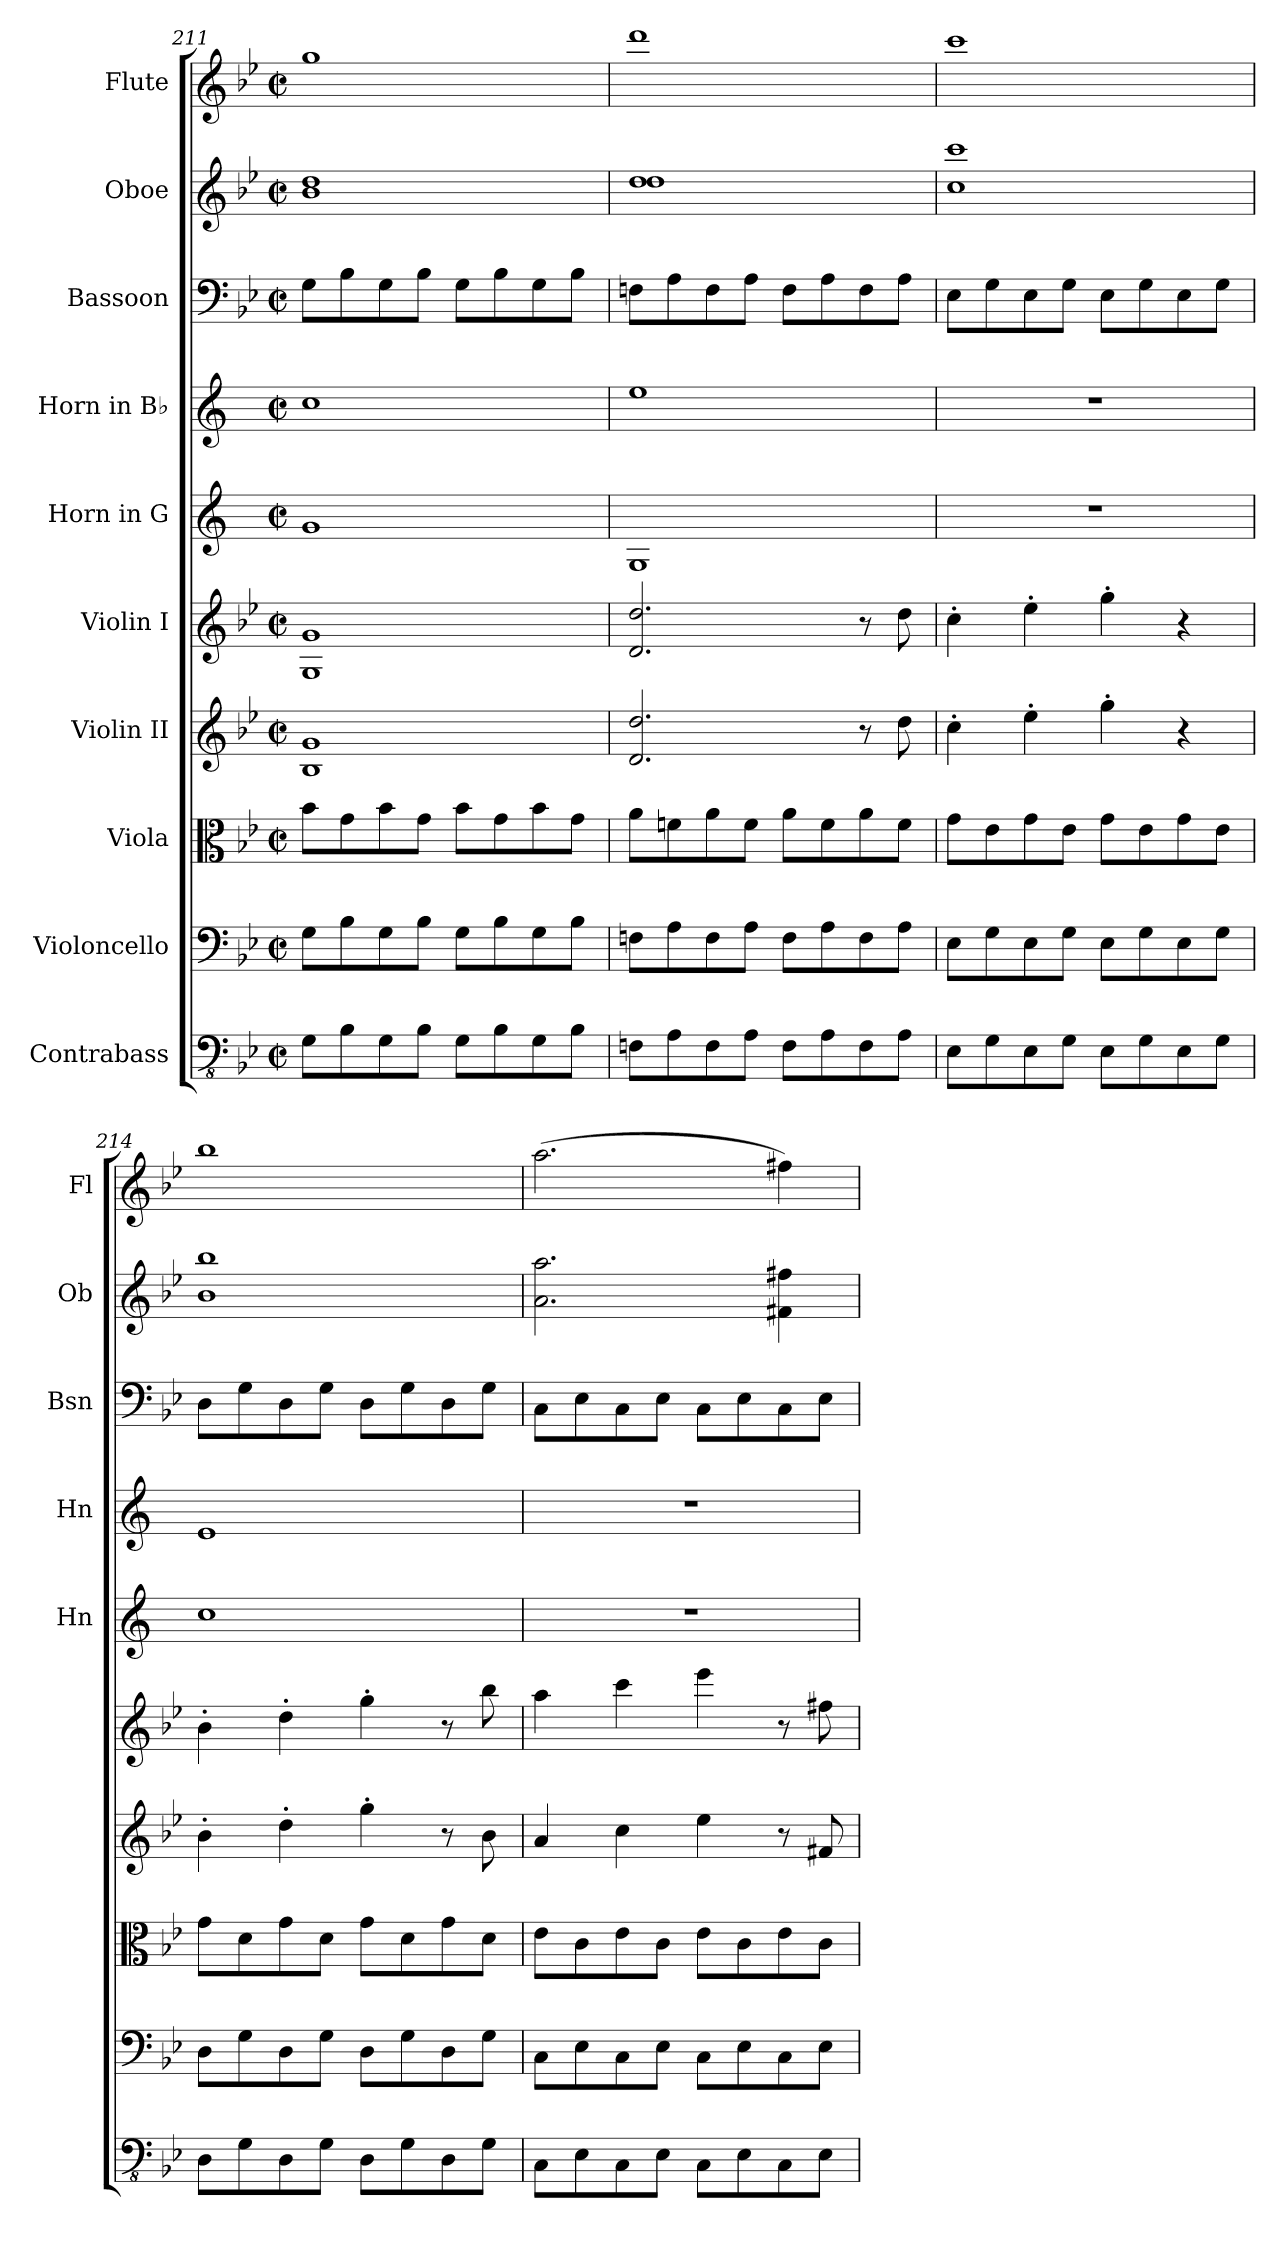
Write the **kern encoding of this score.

**kern	**kern	**kern	**kern	**kern	**kern	**kern	**kern	**kern	**kern
*part10	*part9	*part8	*part7	*part6	*part5	*part4	*part3	*part2	*part1
*staff10	*staff9	*staff8	*staff7	*staff6	*staff5	*staff4	*staff3	*staff2	*staff1
*I"Contrabass	*I"Violoncello	*I"Viola	*I"Violin II	*I"Violin I	*I"Horn in G	*I"Horn in B♭	*I"Bassoon	*I"Oboe	*I"Flute
*	*	*	*	*	*I'Hn	*I'Hn	*I'Bsn	*I'Ob	*I'Fl
*clefFv4	*clefF4	*clefC3	*clefG2	*clefG2	*clefG2	*clefG2	*clefF4	*clefG2	*clefG2
*	*	*	*	*	*ITrd3c5	*ITrd1c2	*	*	*
*k[b-e-]	*k[b-e-]	*k[b-e-]	*k[b-e-]	*k[b-e-]	*k[f#]	*k[b-e-]	*k[b-e-]	*k[b-e-]	*k[b-e-]
*M2/2	*M2/2	*M2/2	*M2/2	*M2/2	*M2/2	*M2/2	*M2/2	*M2/2	*M2/2
*met(c|)	*met(c|)	*met(c|)	*met(c|)	*met(c|)	*met(c|)	*met(c|)	*met(c|)	*met(c|)	*met(c|)
=211	=211	=211	=211	=211	=211	=211	=211	=211	=211
*	*	*	*	*	*	*	*	*^	*
8GG\L	8G\L	8b-\L	1B- 1g	1G 1g	1d	1b-	8G\L	1dd	1b-	1gg
8BB-\	8B-\	8g\	.	.	.	.	8B-\	.	.	.
8GG\	8G\	8b-\	.	.	.	.	8G\	.	.	.
8BB-\J	8B-\J	8g\J	.	.	.	.	8B-\J	.	.	.
8GG\L	8G\L	8b-\L	.	.	.	.	8G\L	.	.	.
8BB-\	8B-\	8g\	.	.	.	.	8B-\	.	.	.
8GG\	8G\	8b-\	.	.	.	.	8G\	.	.	.
8BB-\J	8B-\J	8g\J	.	.	.	.	8B-\J	.	.	.
!!LO:PB:g=z
=212	=212	=212	=212	=212	=212	=212	=212	=212	=212	=212
8FFn\L	8Fn\L	8a\L	2.d/ 2.dd/	2.d/ 2.dd/	1D	1dd	8Fn\L	1dd	1dd	1ddd
8AA\	8A\	8fn\	.	.	.	.	8A\	.	.	.
8FF\	8F\	8a\	.	.	.	.	8F\	.	.	.
8AA\J	8A\J	8f\J	.	.	.	.	8A\J	.	.	.
8FF\L	8F\L	8a\L	.	.	.	.	8F\L	.	.	.
8AA\	8A\	8f\	.	.	.	.	8A\	.	.	.
8FF\	8F\	8a\	8r	8r	.	.	8F\	.	.	.
8AA\J	8A\J	8f\J	8dd\	8dd\	.	.	8A\J	.	.	.
=213	=213	=213	=213	=213	=213	=213	=213	=213	=213	=213
8EE-\L	8E-\L	8g\L	4cc'\	4cc'\	1r	1r	8E-\L	1ccc	1cc	1ccc
8GG\	8G\	8e-\	.	.	.	.	8G\	.	.	.
8EE-\	8E-\	8g\	4ee-'\	4ee-'\	.	.	8E-\	.	.	.
8GG\J	8G\J	8e-\J	.	.	.	.	8G\J	.	.	.
8EE-\L	8E-\L	8g\L	4gg'\	4gg'\	.	.	8E-\L	.	.	.
8GG\	8G\	8e-\	.	.	.	.	8G\	.	.	.
8EE-\	8E-\	8g\	4r	4r	.	.	8E-\	.	.	.
8GG\J	8G\J	8e-\J	.	.	.	.	8G\J	.	.	.
=214	=214	=214	=214	=214	=214	=214	=214	=214	=214	=214
8DD\L	8D\L	8g\L	4b-'\	4b-'\	1g	1d	8D\L	1bb-	1b-	1bb-
8GG\	8G\	8d\	.	.	.	.	8G\	.	.	.
8DD\	8D\	8g\	4dd'\	4dd'\	.	.	8D\	.	.	.
8GG\J	8G\J	8d\J	.	.	.	.	8G\J	.	.	.
8DD\L	8D\L	8g\L	4gg'\	4gg'\	.	.	8D\L	.	.	.
8GG\	8G\	8d\	.	.	.	.	8G\	.	.	.
8DD\	8D\	8g\	8r	8r	.	.	8D\	.	.	.
8GG\J	8G\J	8d\J	8b-\	8bb-\	.	.	8G\J	.	.	.
*	*	*	*	*	*	*	*	*v	*v	*
=215	=215	=215	=215	=215	=215	=215	=215	=215	=215
8CC\L	8C\L	8e-\L	4a/	4aa\	1r	1r	8C\L	2.a\ 2.aa\	(2.aa\
8EE-\	8E-\	8c\	.	.	.	.	8E-\	.	.
8CC\	8C\	8e-\	4cc\	4ccc\	.	.	8C\	.	.
8EE-\J	8E-\J	8c\J	.	.	.	.	8E-\J	.	.
8CC\L	8C\L	8e-\L	4ee-\	4eee-\	.	.	8C\L	.	.
8EE-\	8E-\	8c\	.	.	.	.	8E-\	.	.
8CC\	8C\	8e-\	8r	8r	.	.	8C\	4f#X\ 4ff#X\	4ff#X\)
8EE-\J	8E-\J	8c\J	8f#X/	8ff#X\	.	.	8E-\J	.	.
=	=	=	=	=	=	=	=	=	=
*-	*-	*-	*-	*-	*-	*-	*-	*-	*-
